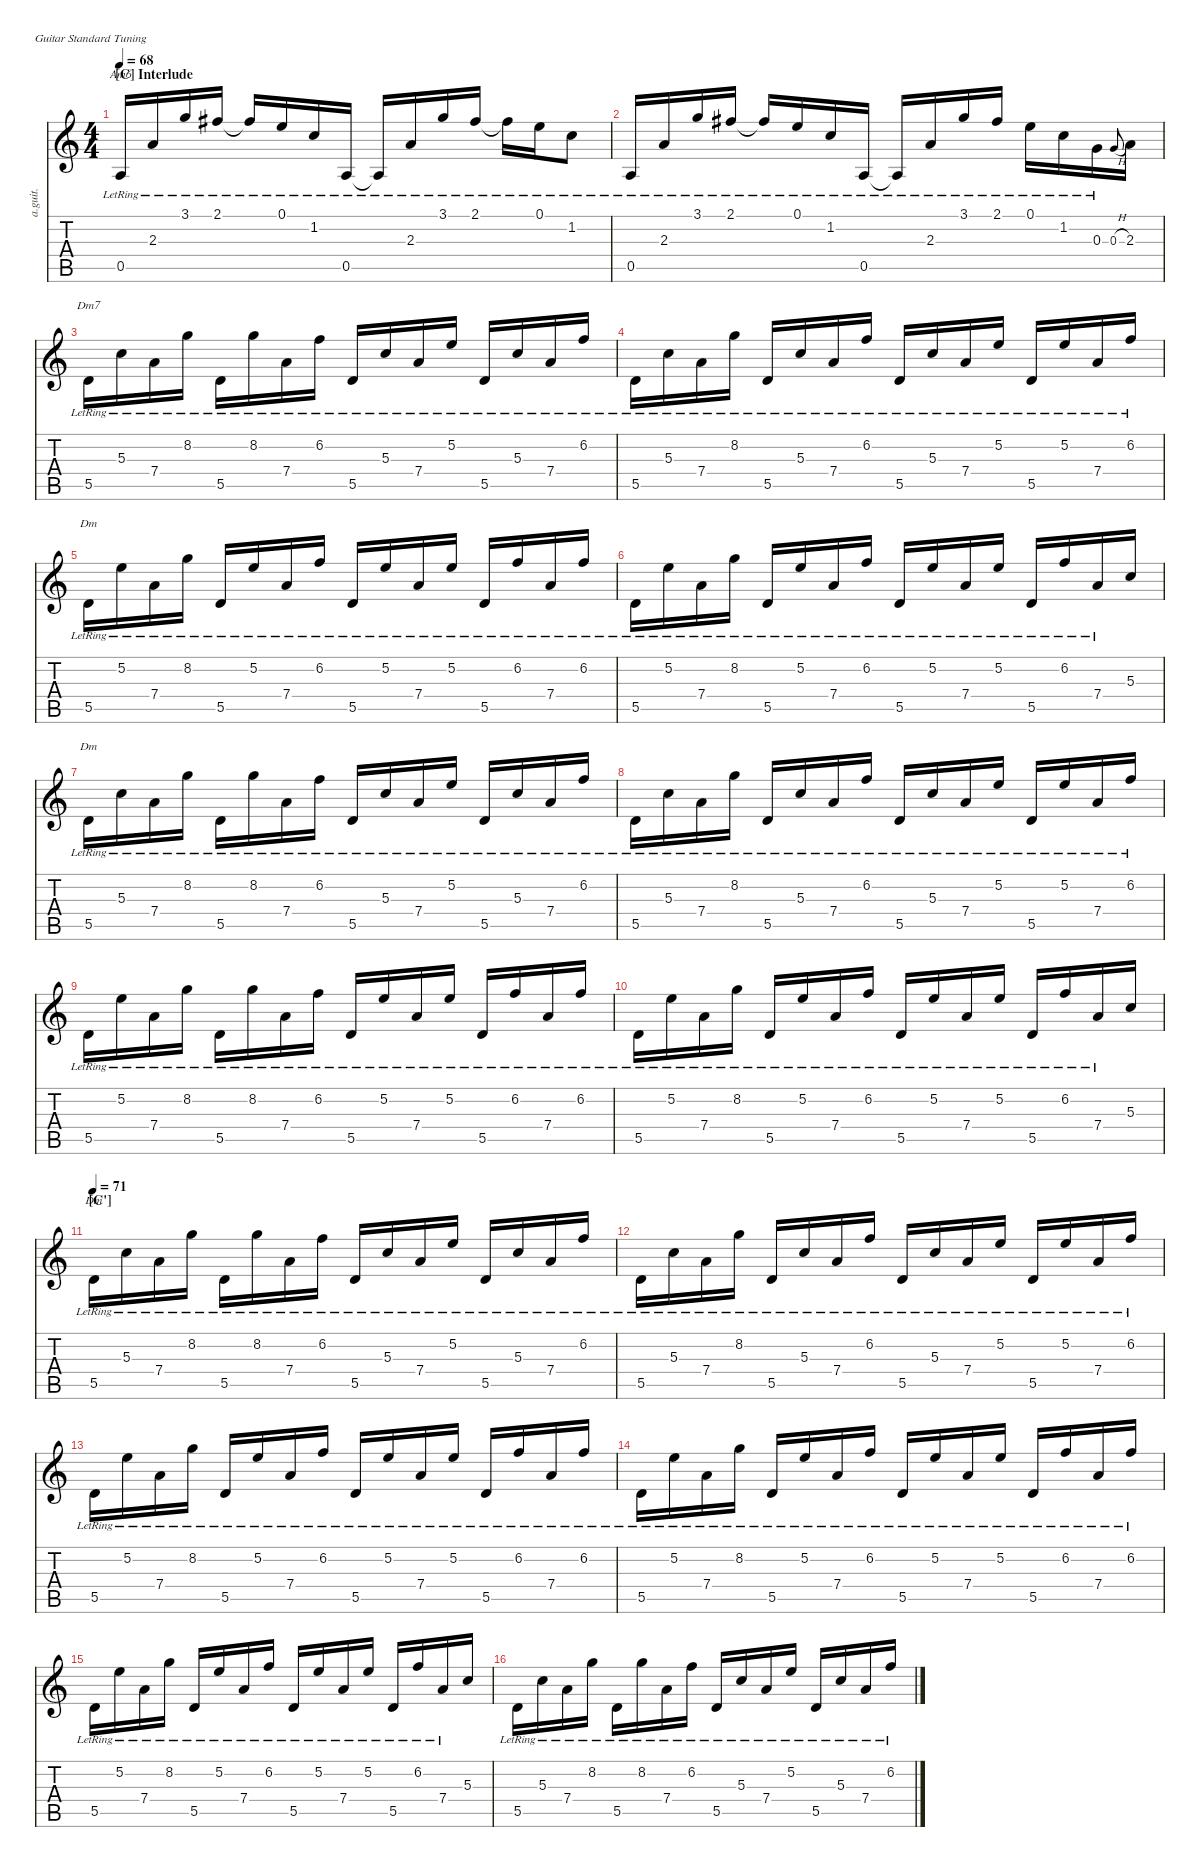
\defaultSystemsLayout 4
\hideDynamics
\bracketExtendMode nobrackets
\track ("A.Guitar II" "a.guit.") {instrument acousticguitarsteel}
\staff {score tabs}
\tuning (E4 B3 G3 D3 A2 E2)
\chord ("Am6" x x x x 0 x) {showdiagram false showfingering false}
\chord ("Dm7" x x x x 5 x) {showdiagram false showfingering false}
\chord ("Dm" x x x x 5 x) {showdiagram false showfingering false}
\ts (4 4)
\section ("C" "Interlude")
\tempo 68
\clef g2
\ks c
0.5{lr}.16{ch "Am6" dy mf} 2.3{lr}.16 3.1{lr}.16 2.1{lr acc #}.16 2.1{lr t acc #}.16 0.1{lr}.16 1.2{lr}.16 0.5{lr}.16 0.5{lr t}.16 2.3{lr}.16 3.1{lr}.16 2.1{lr acc #}.16 2.1{lr t acc #}.16 0.1{lr}.16 1.2{lr}.8 |
0.5{lr}.16 2.3{lr}.16 3.1{lr}.16 2.1{lr acc #}.16 2.1{lr t acc #}.16 0.1{lr}.16 1.2{lr}.16 0.5{lr}.16 0.5{lr t}.16 2.3{lr}.16 3.1{lr}.16 2.1{lr acc #}.16 0.1{lr}.16 1.2{lr}.16 0.3{lr}.16 0.3{h}.8{gr onbeat} 2.3.16 |
5.5{lr}.16{ch "Dm7"} 5.3{lr}.16 7.4{lr}.16 8.2{lr}.16 5.5{lr}.16 8.2{lr}.16 7.4{lr}.16 6.2{lr}.16 5.5{lr}.16 5.3{lr}.16 7.4{lr}.16 5.2{lr}.16 5.5{lr}.16 5.3{lr}.16 7.4{lr}.16 6.2{lr}.16 |
5.5{lr}.16 5.3{lr}.16 7.4{lr}.16 8.2{lr}.16 5.5{lr}.16 5.3{lr}.16 7.4{lr}.16 6.2{lr}.16 5.5{lr}.16 5.3{lr}.16 7.4{lr}.16 5.2{lr}.16 5.5{lr}.16 5.2{lr}.16 7.4{lr}.16 6.2{lr}.16 |
5.5{lr}.16{ch "Dm"} 5.2{lr}.16 7.4{lr}.16 8.2{lr}.16 5.5{lr}.16 5.2{lr}.16 7.4{lr}.16 6.2{lr}.16 5.5{lr}.16 5.2{lr}.16 7.4{lr}.16 5.2{lr}.16 5.5{lr}.16 6.2{lr}.16 7.4{lr}.16 6.2{lr}.16 |
5.5{lr}.16 5.2{lr}.16 7.4{lr}.16 8.2{lr}.16 5.5{lr}.16 5.2{lr}.16 7.4{lr}.16 6.2{lr}.16 5.5{lr}.16 5.2{lr}.16 7.4{lr}.16 5.2{lr}.16 5.5{lr}.16 6.2{lr}.16 7.4{lr}.16 5.3.16 |
5.5{lr}.16{ch "Dm"} 5.3{lr}.16 7.4{lr}.16 8.2{lr}.16 5.5{lr}.16 8.2{lr}.16 7.4{lr}.16 6.2{lr}.16 5.5{lr}.16 5.3{lr}.16 7.4{lr}.16 5.2{lr}.16 5.5{lr}.16 5.3{lr}.16 7.4{lr}.16 6.2{lr}.16 |
5.5{lr}.16 5.3{lr}.16 7.4{lr}.16 8.2{lr}.16 5.5{lr}.16 5.3{lr}.16 7.4{lr}.16 6.2{lr}.16 5.5{lr}.16 5.3{lr}.16 7.4{lr}.16 5.2{lr}.16 5.5{lr}.16 5.2{lr}.16 7.4{lr}.16 6.2{lr}.16 |
5.5{lr}.16 5.2{lr}.16 7.4{lr}.16 8.2{lr}.16 5.5{lr}.16 8.2{lr}.16 7.4{lr}.16 6.2{lr}.16 5.5{lr}.16 5.2{lr}.16 7.4{lr}.16 5.2{lr}.16 5.5{lr}.16 6.2{lr}.16 7.4{lr}.16 6.2{lr}.16 |
5.5{lr}.16 5.2{lr}.16 7.4{lr}.16 8.2{lr}.16 5.5{lr}.16 5.2{lr}.16 7.4{lr}.16 6.2{lr}.16 5.5{lr}.16 5.2{lr}.16 7.4{lr}.16 5.2{lr}.16 5.5{lr}.16 6.2{lr}.16 7.4{lr}.16 5.3.16 |
\section ("C'" "")
\tempo 71
5.5{lr}.16{ch "Dm"} 5.3{lr}.16 7.4{lr}.16 8.2{lr}.16 5.5{lr}.16 8.2{lr}.16 7.4{lr}.16 6.2{lr}.16 5.5{lr}.16 5.3{lr}.16 7.4{lr}.16 5.2{lr}.16 5.5{lr}.16 5.3{lr}.16 7.4{lr}.16 6.2{lr}.16 |
5.5{lr}.16 5.3{lr}.16 7.4{lr}.16 8.2{lr}.16 5.5{lr}.16 5.3{lr}.16 7.4{lr}.16 6.2{lr}.16 5.5{lr}.16 5.3{lr}.16 7.4{lr}.16 5.2{lr}.16 5.5{lr}.16 5.2{lr}.16 7.4{lr}.16 6.2{lr}.16 |
5.5{lr}.16 5.2{lr}.16 7.4{lr}.16 8.2{lr}.16 5.5{lr}.16 5.2{lr}.16 7.4{lr}.16 6.2{lr}.16 5.5{lr}.16 5.2{lr}.16 7.4{lr}.16 5.2{lr}.16 5.5{lr}.16 6.2{lr}.16 7.4{lr}.16 6.2{lr}.16 |
5.5{lr}.16 5.2{lr}.16 7.4{lr}.16 8.2{lr}.16 5.5{lr}.16 5.2{lr}.16 7.4{lr}.16 6.2{lr}.16 5.5{lr}.16 5.2{lr}.16 7.4{lr}.16 5.2{lr}.16 5.5{lr}.16 6.2{lr}.16 7.4{lr}.16 6.2{lr}.16 |
5.5{lr}.16 5.2{lr}.16 7.4{lr}.16 8.2{lr}.16 5.5{lr}.16 5.2{lr}.16 7.4{lr}.16 6.2{lr}.16 5.5{lr}.16 5.2{lr}.16 7.4{lr}.16 5.2{lr}.16 5.5{lr}.16 6.2{lr}.16 7.4{lr}.16 5.3.16 |
5.5{lr}.16 5.3{lr}.16 7.4{lr}.16 8.2{lr}.16 5.5{lr}.16 8.2{lr}.16 7.4{lr}.16 6.2{lr}.16 5.5{lr}.16 5.3{lr}.16 7.4{lr}.16 5.2{lr}.16 5.5{lr}.16 5.3{lr}.16 7.4{lr}.16 6.2{lr}.16
